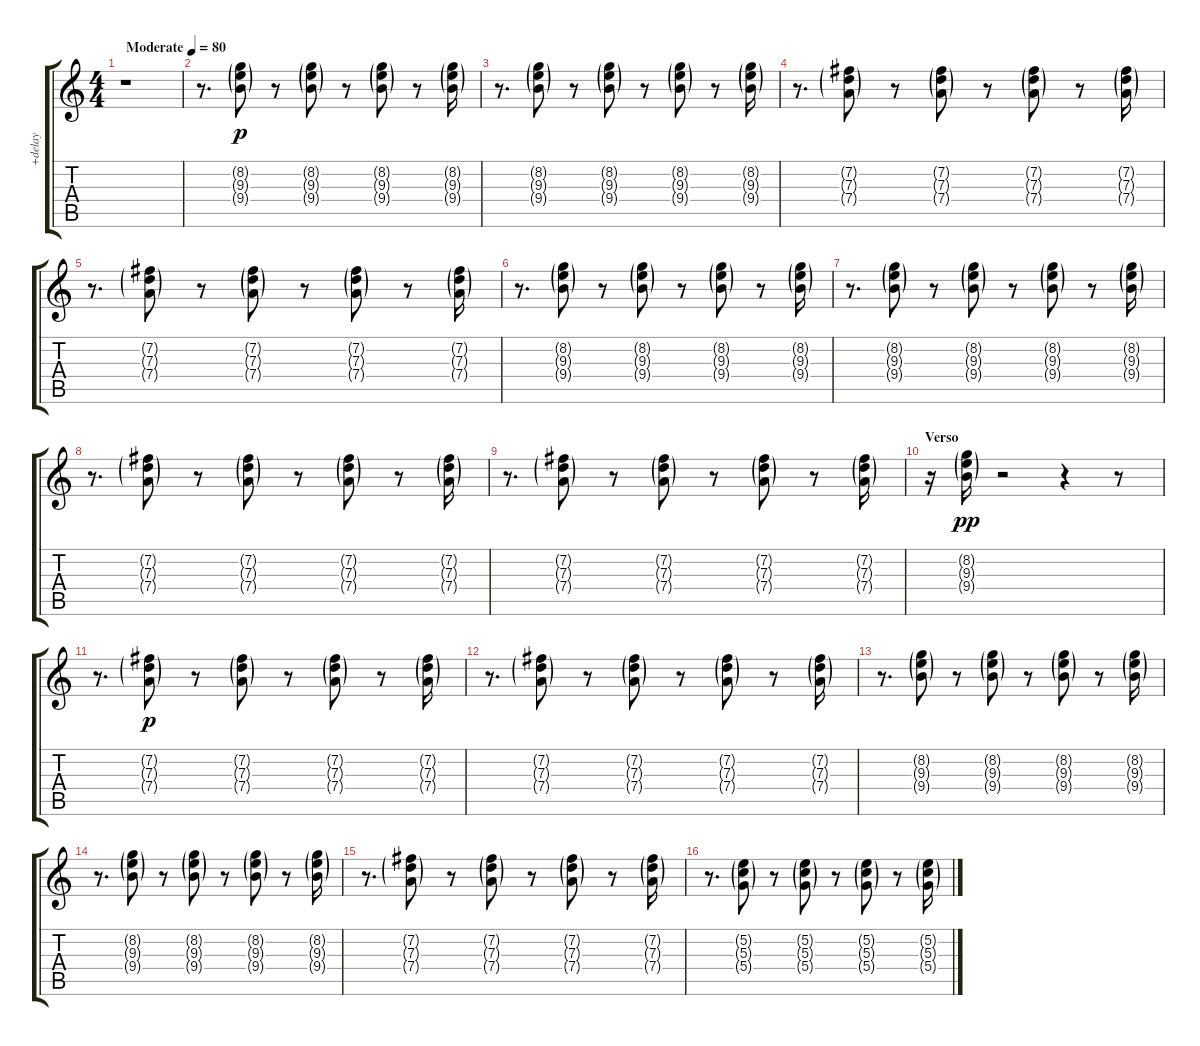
\track ("+delay" "+delay") {instrument acousticguitarsteel}
\staff {score tabs}
\tuning (E4 B3 G3 D3 A2 E2) {hide}
\ts (4 4)
\tempo (80 "Moderate")
\clef g2
\ks c
r.1{dy p instrument acousticguitarsteel} |
r.8{d} (8.2{g} 9.3{g} 9.4{g}).8 r.8 (8.2{g} 9.3{g} 9.4{g}).8 r.8 (8.2{g} 9.3{g} 9.4{g}).8 r.8 (8.2{g} 9.3{g} 9.4{g}).16 |
r.8{d} (8.2{g} 9.3{g} 9.4{g}).8 r.8 (8.2{g} 9.3{g} 9.4{g}).8 r.8 (8.2{g} 9.3{g} 9.4{g}).8 r.8 (8.2{g} 9.3{g} 9.4{g}).16 |
r.8{d} (7.2{g} 7.3{g} 7.4{g}).8 r.8 (7.2{g} 7.3{g} 7.4{g}).8 r.8 (7.2{g} 7.3{g} 7.4{g}).8 r.8 (7.2{g} 7.3{g} 7.4{g}).16 |
r.8{d} (7.2{g} 7.3{g} 7.4{g}).8 r.8 (7.2{g} 7.3{g} 7.4{g}).8 r.8 (7.2{g} 7.3{g} 7.4{g}).8 r.8 (7.2{g} 7.3{g} 7.4{g}).16 |
r.8{d} (8.2{g} 9.3{g} 9.4{g}).8 r.8 (8.2{g} 9.3{g} 9.4{g}).8 r.8 (8.2{g} 9.3{g} 9.4{g}).8 r.8 (8.2{g} 9.3{g} 9.4{g}).16 |
r.8{d} (8.2{g} 9.3{g} 9.4{g}).8 r.8 (8.2{g} 9.3{g} 9.4{g}).8 r.8 (8.2{g} 9.3{g} 9.4{g}).8 r.8 (8.2{g} 9.3{g} 9.4{g}).16 |
r.8{d} (7.2{g} 7.3{g} 7.4{g}).8 r.8 (7.2{g} 7.3{g} 7.4{g}).8 r.8 (7.2{g} 7.3{g} 7.4{g}).8 r.8 (7.2{g} 7.3{g} 7.4{g}).16 |
r.8{d} (7.2{g} 7.3{g} 7.4{g}).8 r.8 (7.2{g} 7.3{g} 7.4{g}).8 r.8 (7.2{g} 7.3{g} 7.4{g}).8 r.8 (7.2{g} 7.3{g} 7.4{g}).16 |
\section ("" "Verso")
r.16 (8.2{g} 9.3{g} 9.4{g}).16{dy pp} r.2 r.4 r.8 |
r.8{d} (7.2{g} 7.3{g} 7.4{g}).8{dy p} r.8 (7.2{g} 7.3{g} 7.4{g}).8 r.8 (7.2{g} 7.3{g} 7.4{g}).8 r.8 (7.2{g} 7.3{g} 7.4{g}).16 |
r.8{d} (7.2{g} 7.3{g} 7.4{g}).8 r.8 (7.2{g} 7.3{g} 7.4{g}).8 r.8 (7.2{g} 7.3{g} 7.4{g}).8 r.8 (7.2{g} 7.3{g} 7.4{g}).16 |
r.8{d} (8.2{g} 9.3{g} 9.4{g}).8 r.8 (8.2{g} 9.3{g} 9.4{g}).8 r.8 (8.2{g} 9.3{g} 9.4{g}).8 r.8 (8.2{g} 9.3{g} 9.4{g}).16 |
r.8{d} (8.2{g} 9.3{g} 9.4{g}).8 r.8 (8.2{g} 9.3{g} 9.4{g}).8 r.8 (8.2{g} 9.3{g} 9.4{g}).8 r.8 (8.2{g} 9.3{g} 9.4{g}).16 |
r.8{d} (7.2{g} 7.3{g} 7.4{g}).8 r.8 (7.2{g} 7.3{g} 7.4{g}).8 r.8 (7.2{g} 7.3{g} 7.4{g}).8 r.8 (7.2{g} 7.3{g} 7.4{g}).16 |
r.8{d} (5.2{g} 5.3{g} 5.4{g}).8 r.8 (5.2{g} 5.3{g} 5.4{g}).8 r.8 (5.2{g} 5.3{g} 5.4{g}).8 r.8 (5.2{g} 5.3{g} 5.4{g}).16
